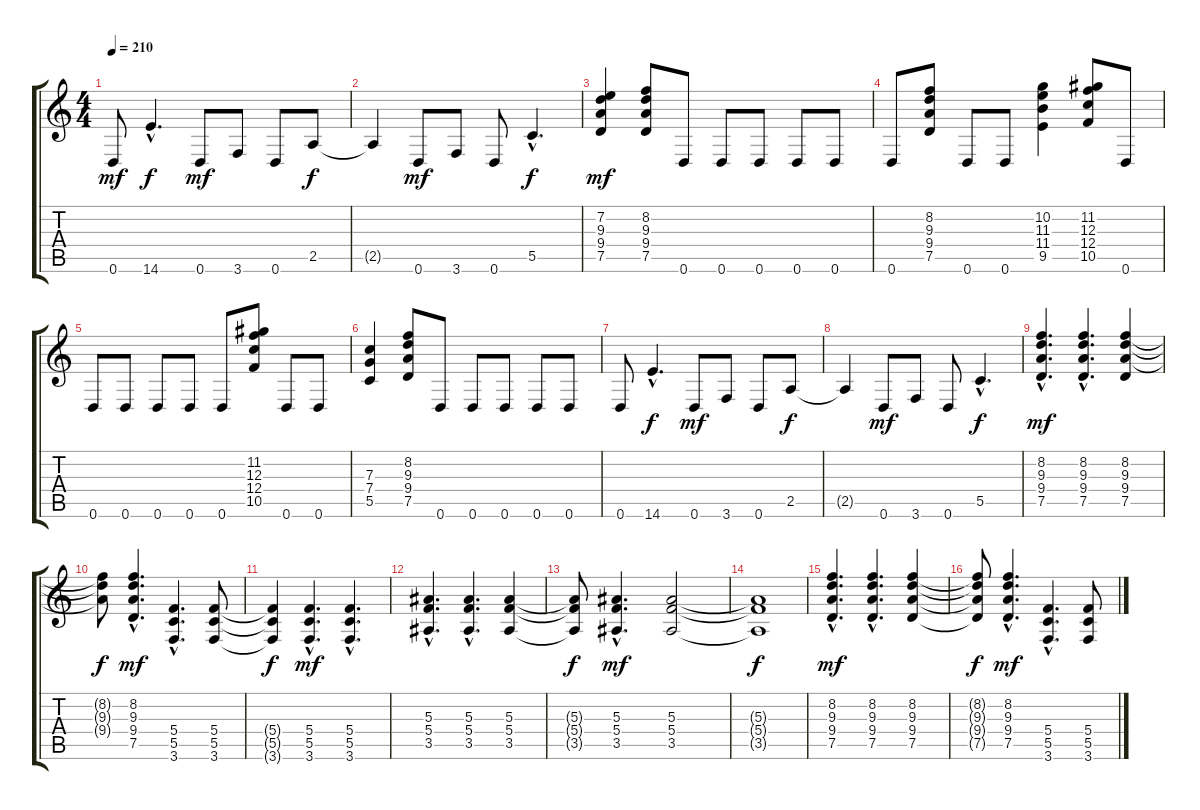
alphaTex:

\track "" {instrument distortionguitar}
\staff {score tabs}
\tuning (D4 A3 F3 C3 G2 D2) {hide}
\ts (4 4)
\tempo 210
\clef g2
\ks c
0.6.8{dy mf} 14.6{hac}.4{d dy f} 0.6.8{dy mf} 3.6.8 0.6.8 2.5.8{dy f} |
2.5{t}.4 0.6.8{dy mf} 3.6.8 0.6.8 5.5{hac}.4{d dy f} |
(7.2 9.3 9.4 7.5).4{dy mf} (8.2 9.3 9.4 7.5).8 0.6.8 0.6.8 0.6.8 0.6.8 0.6.8 |
0.6.8 (8.2 9.3 9.4 7.5).8 0.6.8 0.6.8 (10.2 11.3 11.4 9.5).4 (11.2 12.3 12.4 10.5).8 0.6.8 |
0.6.8 0.6.8 0.6.8 0.6.8 0.6.8 (11.2 12.3 12.4 10.5).8 0.6.8 0.6.8 |
(7.3 7.4 5.5).4 (8.2 9.3 9.4 7.5).8 0.6.8 0.6.8 0.6.8 0.6.8 0.6.8 |
0.6.8 14.6{hac}.4{d dy f} 0.6.8{dy mf} 3.6.8 0.6.8 2.5.8{dy f} |
2.5{t}.4 0.6.8{dy mf} 3.6.8 0.6.8 5.5{hac}.4{d dy f} |
(8.2{hac} 9.3{hac} 9.4{hac} 7.5{hac}).4{d dy mf} (8.2{hac} 9.3{hac} 9.4{hac} 7.5{hac}).4{d} (8.2 9.3 9.4 7.5).4 |
(8.2{t} 9.3{t} 9.4{t}).8{dy f} (8.2{hac} 9.3{hac} 9.4{hac} 7.5{hac}).4{d dy mf} (5.4{hac} 5.5{hac} 3.6{hac}).4{d} (5.4 5.5 3.6).8 |
(5.4{t} 5.5{t} 3.6{t}).4{dy f} (5.4{hac} 5.5{hac} 3.6{hac}).4{d dy mf} (5.4{hac} 5.5{hac} 3.6{hac}).4{d} |
(5.3{hac} 5.4{hac} 3.5{hac}).4{d} (5.3{hac} 5.4{hac} 3.5{hac}).4{d} (5.3 5.4 3.5).4 |
(5.3{t} 5.4{t} 3.5{t}).8{dy f} (5.3{hac} 5.4{hac} 3.5{hac}).4{d dy mf} (5.3 5.4 3.5).2 |
(5.3{t} 5.4{t} 3.5{t}).1{dy f} |
(8.2{hac} 9.3{hac} 9.4{hac} 7.5{hac}).4{d dy mf} (8.2{hac} 9.3{hac} 9.4{hac} 7.5{hac}).4{d} (8.2 9.3 9.4 7.5).4 |
(8.2{t} 9.3{t} 9.4{t} 7.5{t}).8{dy f} (8.2{hac} 9.3{hac} 9.4{hac} 7.5{hac}).4{d dy mf} (5.4{hac} 5.5{hac} 3.6{hac}).4{d} (5.4 5.5 3.6).8
